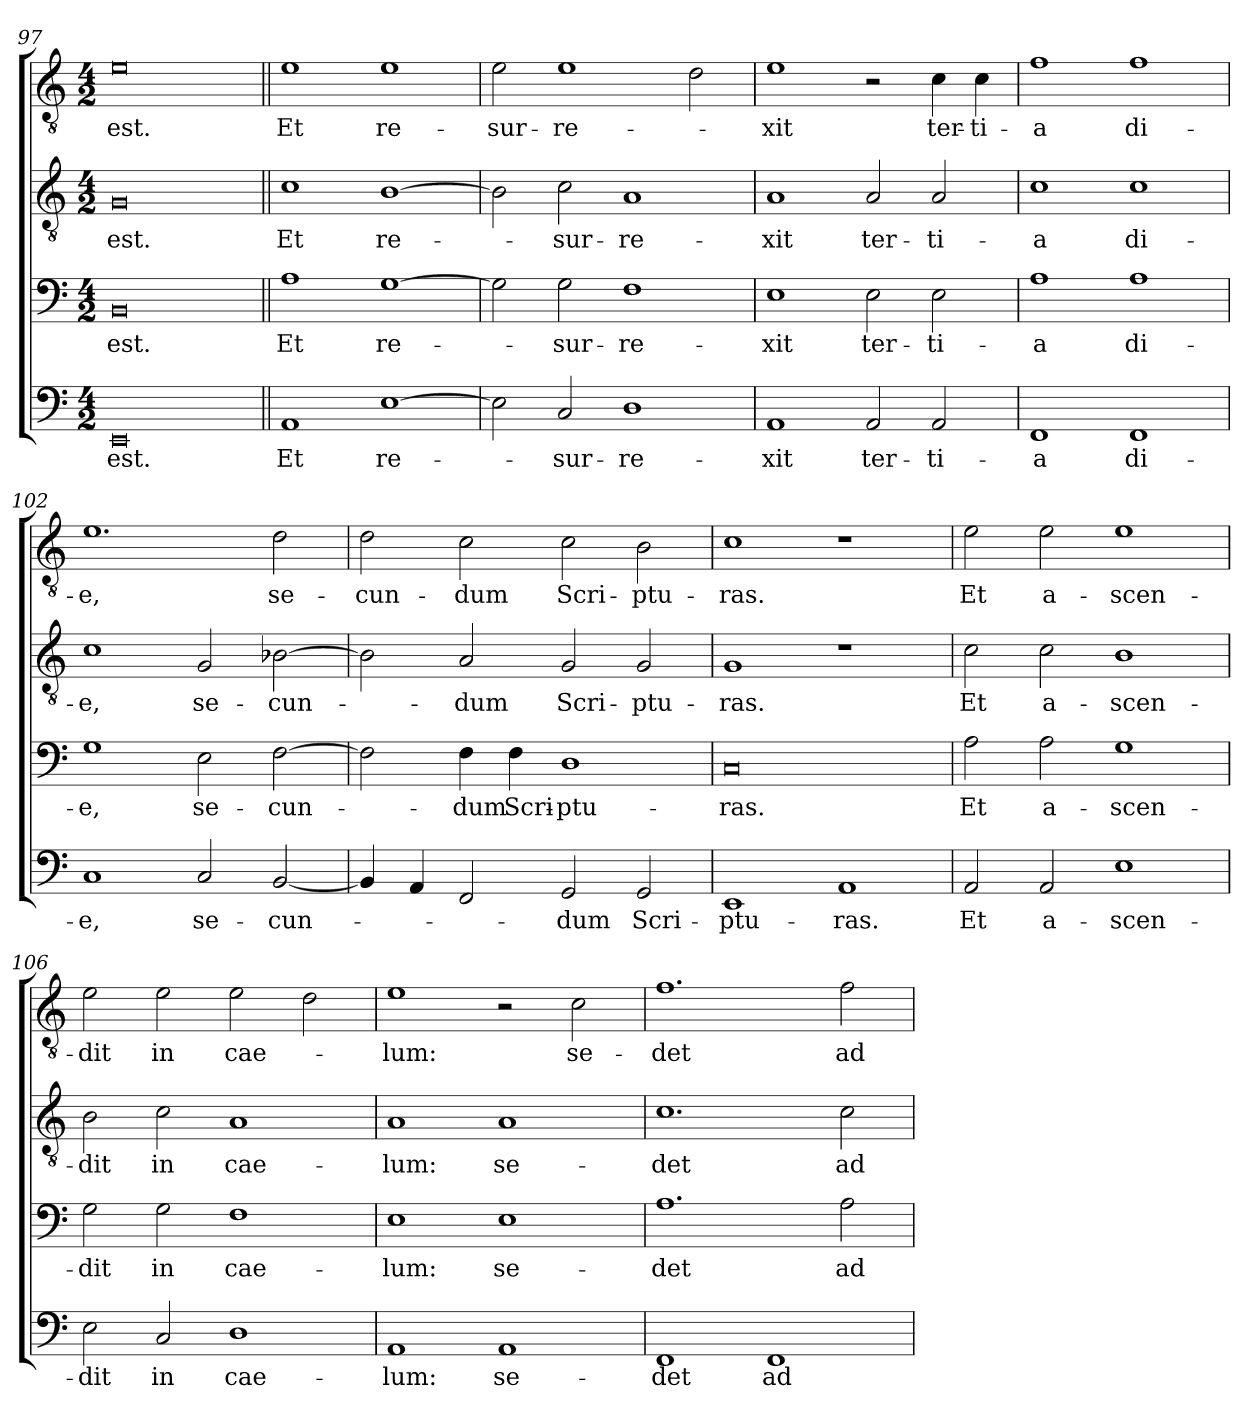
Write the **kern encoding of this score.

**kern	**text	**kern	**text	**kern	**text	**kern	**text
*part4	*part4	*part3	*part3	*part2	*part2	*part1	*part1
*staff4	*staff4	*staff3	*staff3	*staff2	*staff2	*staff1	*staff1
!!LO:PB:g=z
*clefF4	*	*clefF4	*	*clefGv2	*	*clefGv2	*
*k[]	*	*k[]	*	*k[]	*	*k[]	*
*C:	*	*C:	*	*C:	*	*C:	*
*M4/2	*	*M4/2	*	*M4/2	*	*M4/2	*
=97	=97	=97	=97	=97	=97	=97	=97
!	!LO:LY:b	!	!LO:LY:b	!	!LO:LY:b	!	!LO:LY:b
0EE	est.	0BB	est.	0G	est.	0e	est.
=98||	=98||	=98||	=98||	=98||	=98||	=98||	=98||
!	!LO:LY:b	!	!LO:LY:b	!	!LO:LY:b	!	!LO:LY:b
1AA	Et	1A	Et	1c	Et	1e	Et
!	!LO:LY:b	!	!LO:LY:b	!	!LO:LY:b	!	!LO:LY:b
[1E	re-	[1G	re-	[1B	re-	1e	re-
=99	=99	=99	=99	=99	=99	=99	=99
!	!	!	!	!	!	!	!LO:LY:b
2E\]	.	2G\]	.	2B\]	.	2e\	-sur-
!	!LO:LY:b	!	!LO:LY:b	!	!LO:LY:b	!	!LO:LY:b
2C/	-sur-	2G\	-sur-	2c\	-sur-	1e	-re-
!	!LO:LY:b	!	!LO:LY:b	!	!LO:LY:b	!	!
1D	-re-	1F	-re-	1A	-re-	.	.
.	.	.	.	.	.	2d\	.
=100	=100	=100	=100	=100	=100	=100	=100
!	!LO:LY:b	!	!LO:LY:b	!	!LO:LY:b	!	!LO:LY:b
1AA	-xit	1E	-xit	1A	-xit	1e	-xit
!	!LO:LY:b	!	!LO:LY:b	!	!LO:LY:b	!	!
2AA/	ter-	2E\	ter-	2A/	ter-	2r	.
!	!LO:LY:b	!	!LO:LY:b	!	!LO:LY:b	!	!LO:LY:b
2AA/	-ti-	2E\	-ti-	2A/	-ti-	4c\	ter-
!	!	!	!	!	!	!	!LO:LY:b
.	.	.	.	.	.	4c\	-ti-
=101	=101	=101	=101	=101	=101	=101	=101
!	!LO:LY:b	!	!LO:LY:b	!	!LO:LY:b	!	!LO:LY:b
1FF	-a	1A	-a	1c	-a	1f	-a
!	!LO:LY:b	!	!LO:LY:b	!	!LO:LY:b	!	!LO:LY:b
1FF	di-	1A	di-	1c	di-	1f	di-
=102	=102	=102	=102	=102	=102	=102	=102
!	!LO:LY:b	!	!LO:LY:b	!	!LO:LY:b	!	!LO:LY:b
1C	-e,	1G	-e,	1c	-e,	1.e	-e,
!	!LO:LY:b	!	!LO:LY:b	!	!LO:LY:b	!	!
2C/	se-	2E\	se-	2G/	se-	.	.
!	!LO:LY:b	!	!LO:LY:b	!	!LO:LY:b	!	!LO:LY:b
[2BB/	-cun-	[2F\	-cun-	[2B-X\	-cun-	2d\	se-
!!LO:LB:g=z
=103	=103	=103	=103	=103	=103	=103	=103
!	!	!	!	!	!	!	!LO:LY:b
4BB/]	.	2F\]	.	2B-\]	.	2d\	-cun-
4AA/	.	.	.	.	.	.	.
!	!	!	!LO:LY:b	!	!LO:LY:b	!	!LO:LY:b
2FF/	.	4F\	-dum	2A/	-dum	2c\	-dum
!	!	!	!LO:LY:b	!	!	!	!
.	.	4F\	Scri-	.	.	.	.
!	!LO:LY:b	!	!LO:LY:b	!	!LO:LY:b	!	!LO:LY:b
2GG/	-dum	1D	-ptu-	2G/	Scri-	2c\	Scri-
!	!LO:LY:b	!	!	!	!LO:LY:b	!	!LO:LY:b
2GG/	Scri-	.	.	2G/	-ptu-	2B\	-ptu-
=104	=104	=104	=104	=104	=104	=104	=104
!	!LO:LY:b	!	!LO:LY:b	!	!LO:LY:b	!	!LO:LY:b
1EE	-ptu-	0C	-ras.	1G	-ras.	1c	-ras.
!	!LO:LY:b	!	!	!	!	!	!
1AA	-ras.	.	.	1r	.	1r	.
=105	=105	=105	=105	=105	=105	=105	=105
!	!LO:LY:b	!	!LO:LY:b	!	!LO:LY:b	!	!LO:LY:b
2AA/	Et	2A\	Et	2c\	Et	2e\	Et
!	!LO:LY:b	!	!LO:LY:b	!	!LO:LY:b	!	!LO:LY:b
2AA/	a-	2A\	a-	2c\	a-	2e\	a-
!	!LO:LY:b	!	!LO:LY:b	!	!LO:LY:b	!	!LO:LY:b
1E	-scen-	1G	-scen-	1B	-scen-	1e	-scen-
=106	=106	=106	=106	=106	=106	=106	=106
!	!LO:LY:b	!	!LO:LY:b	!	!LO:LY:b	!	!LO:LY:b
2E\	-dit	2G\	-dit	2B\	-dit	2e\	-dit
!	!LO:LY:b	!	!LO:LY:b	!	!LO:LY:b	!	!LO:LY:b
2C/	in	2G\	in	2c\	in	2e\	in
!	!LO:LY:b	!	!LO:LY:b	!	!LO:LY:b	!	!LO:LY:b
1D	cae-	1F	cae-	1A	cae-	2e\	cae-
.	.	.	.	.	.	2d\	.
=107	=107	=107	=107	=107	=107	=107	=107
!	!LO:LY:b	!	!LO:LY:b	!	!LO:LY:b	!	!LO:LY:b
1AA	-lum:	1E	-lum:	1A	-lum:	1e	-lum:
!	!LO:LY:b	!	!LO:LY:b	!	!LO:LY:b	!	!
1AA	se-	1E	se-	1A	se-	2r	.
!	!	!	!	!	!	!	!LO:LY:b
.	.	.	.	.	.	2c\	se-
=108	=108	=108	=108	=108	=108	=108	=108
!	!LO:LY:b	!	!LO:LY:b	!	!LO:LY:b	!	!LO:LY:b
1FF	-det	1.A	-det	1.c	-det	1.f	-det
!	!LO:LY:b	!	!	!	!	!	!
1FF	ad	.	.	.	.	.	.
!	!	!	!LO:LY:b	!	!LO:LY:b	!	!LO:LY:b
.	.	2A\	ad	2c\	ad	2f\	ad
=	=	=	=	=	=	=	=
*-	*-	*-	*-	*-	*-	*-	*-
